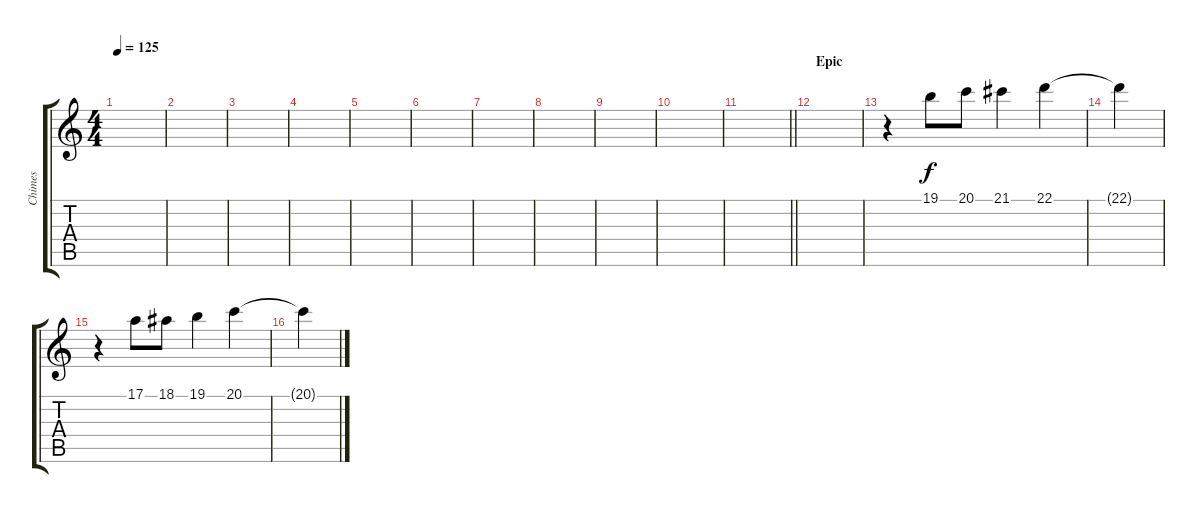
\track ("Chimes" "Chimes") {instrument electricpiano1}
\staff {score tabs}
\tuning (E4 B3 G3 D3 A2 E2) {hide}
\ts (4 4)
\tempo 125
\clef g2
\ks c
|
|
|
|
|
|
|
|
|
|
\barLineRight lightlight
|
\section ("" "Epic")
|
r.4 19.1.8 20.1.8 21.1.4 22.1.4 |
22.1{t}.4 |
r.4 17.1.8 18.1.8 19.1.4 20.1.4 |
20.1{t}.4
